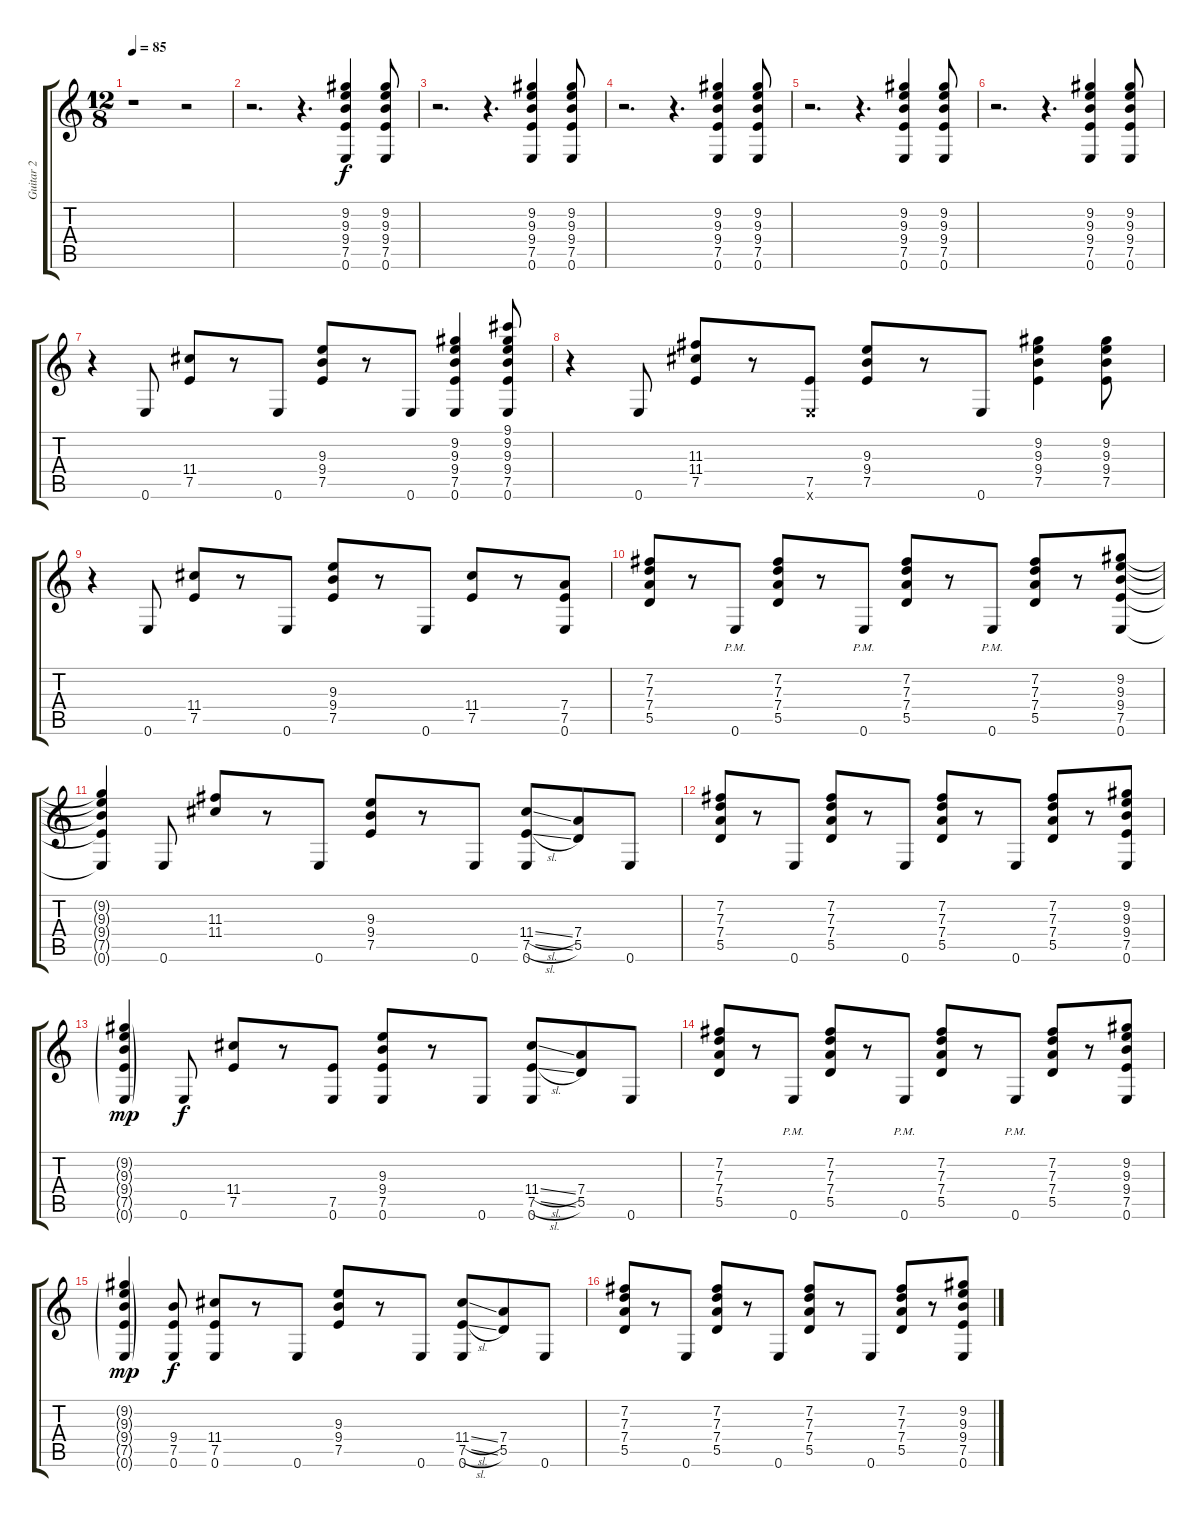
\track ("Guitar 2" "Guitar 2") {instrument overdrivenguitar}
\staff {score tabs}
\tuning (E4 B3 G3 D3 A2 E2) {hide}
\ts (12 8)
\tempo 85
\clef g2
\ks c
r.1{dy f instrument overdrivenguitar} r.2 |
r.2{d} r.4{d} (9.2 9.3 9.4 7.5 0.6).4 (9.2 9.3 9.4 7.5 0.6).8 |
r.2{d} r.4{d} (9.2 9.3 9.4 7.5 0.6).4 (9.2 9.3 9.4 7.5 0.6).8 |
r.2{d} r.4{d} (9.2 9.3 9.4 7.5 0.6).4 (9.2 9.3 9.4 7.5 0.6).8 |
r.2{d} r.4{d} (9.2 9.3 9.4 7.5 0.6).4 (9.2 9.3 9.4 7.5 0.6).8 |
r.2{d} r.4{d} (9.2 9.3 9.4 7.5 0.6).4 (9.2 9.3 9.4 7.5 0.6).8 |
r.4 0.6.8 (11.4 7.5).8 r.8 0.6.8 (9.3 9.4 7.5).8 r.8 0.6.8 (9.2 9.3 9.4 7.5 0.6).4 (9.1 9.2 9.3 9.4 7.5 0.6).8 |
r.4 0.6.8 (11.3 11.4 7.5).8 r.8 (7.5 0.6{x}).8 (9.3 9.4 7.5).8 r.8 0.6.8 (9.2 9.3 9.4 7.5).4 (9.2 9.3 9.4 7.5).8 |
r.4 0.6.8 (11.4 7.5).8 r.8 0.6.8 (9.3 9.4 7.5).8 r.8 0.6.8 (11.4 7.5).8 r.8 (7.4 7.5 0.6).8 |
(7.2 7.3 7.4 5.5).8 r.8 0.6{pm}.8 (7.2 7.3 7.4 5.5).8 r.8 0.6{pm}.8 (7.2 7.3 7.4 5.5).8 r.8 0.6{pm}.8 (7.2 7.3 7.4 5.5).8 r.8 (9.2 9.3 9.4 7.5 0.6).8 |
(9.2{t} 9.3{t} 9.4{t} 7.5{t} 0.6{t}).4 0.6.8 (11.3 11.4).8 r.8 0.6.8 (9.3 9.4 7.5).8 r.8 0.6.8 (11.4{sl} 7.5{sl} 0.6).8 (7.4 5.5).8 0.6.8 |
(7.2 7.3 7.4 5.5).8 r.8 0.6.8 (7.2 7.3 7.4 5.5).8 r.8 0.6.8 (7.2 7.3 7.4 5.5).8 r.8 0.6.8 (7.2 7.3 7.4 5.5).8 r.8 (9.2 9.3 9.4 7.5 0.6).8 |
(9.2{g} 9.3{g} 9.4{g} 7.5{g} 0.6{g}).4{dy mp} 0.6.8{dy f} (11.4 7.5).8 r.8 (7.5 0.6).8 (9.3 9.4 7.5 0.6).8 r.8 0.6.8 (11.4{sl} 7.5{sl} 0.6).8 (7.4 5.5).8 0.6.8 |
(7.2 7.3 7.4 5.5).8 r.8 0.6{pm}.8 (7.2 7.3 7.4 5.5).8 r.8 0.6{pm}.8 (7.2 7.3 7.4 5.5).8 r.8 0.6{pm}.8 (7.2 7.3 7.4 5.5).8 r.8 (9.2 9.3 9.4 7.5 0.6).8 |
(9.2{g} 9.3{g} 9.4{g} 7.5{g} 0.6{g}).4{dy mp} (9.4 7.5 0.6).8{dy f} (11.4 7.5 0.6).8 r.8 0.6.8 (9.3 9.4 7.5).8 r.8 0.6.8 (11.4{sl} 7.5{sl} 0.6).8 (7.4 5.5).8 0.6.8 |
(7.2 7.3 7.4 5.5).8 r.8 0.6.8 (7.2 7.3 7.4 5.5).8 r.8 0.6.8 (7.2 7.3 7.4 5.5).8 r.8 0.6.8 (7.2 7.3 7.4 5.5).8 r.8 (9.2 9.3 9.4 7.5 0.6).8
